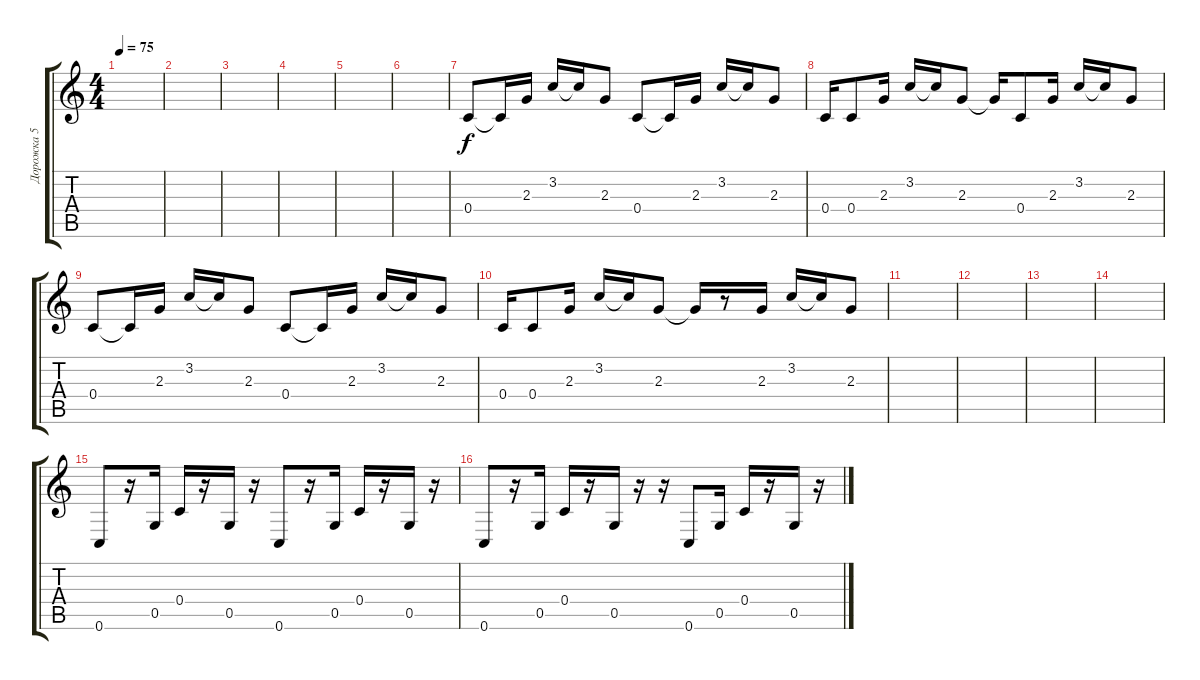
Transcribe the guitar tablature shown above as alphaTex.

\track ("Дорожка 5" "Дорожка 5") {instrument overdrivenguitar}
\staff {score tabs}
\tuning (D4 A3 F3 C3 G2 C2) {hide}
\ts (4 4)
\tempo 75
\clef g2
\ks c
|
|
|
|
|
|
0.4.8 0.4{t}.16 2.3.16 3.2.16 3.2{t}.16 2.3.8 0.4.8 0.4{t}.16 2.3.16 3.2.16 3.2{t}.16 2.3.8 |
0.4.16 0.4.8 2.3.16 3.2.16 3.2{t}.16 2.3.8 2.3{t}.16 0.4.8 2.3.16 3.2.16 3.2{t}.16 2.3.8 |
0.4.8 0.4{t}.16 2.3.16 3.2.16 3.2{t}.16 2.3.8 0.4.8 0.4{t}.16 2.3.16 3.2.16 3.2{t}.16 2.3.8 |
0.4.16 0.4.8 2.3.16 3.2.16 3.2{t}.16 2.3.8 2.3{t}.16 r.8 2.3.16 3.2.16 3.2{t}.16 2.3.8 |
|
|
|
|
0.6.8 r.16 0.5.16 0.4.16 r.16 0.5.16 r.16 0.6.8 r.16 0.5.16 0.4.16 r.16 0.5.16 r.16 |
0.6.8 r.16 0.5.16 0.4.16 r.16 0.5.16 r.16 r.16 0.6.8 0.5.16 0.4.16 r.16 0.5.16 r.16
